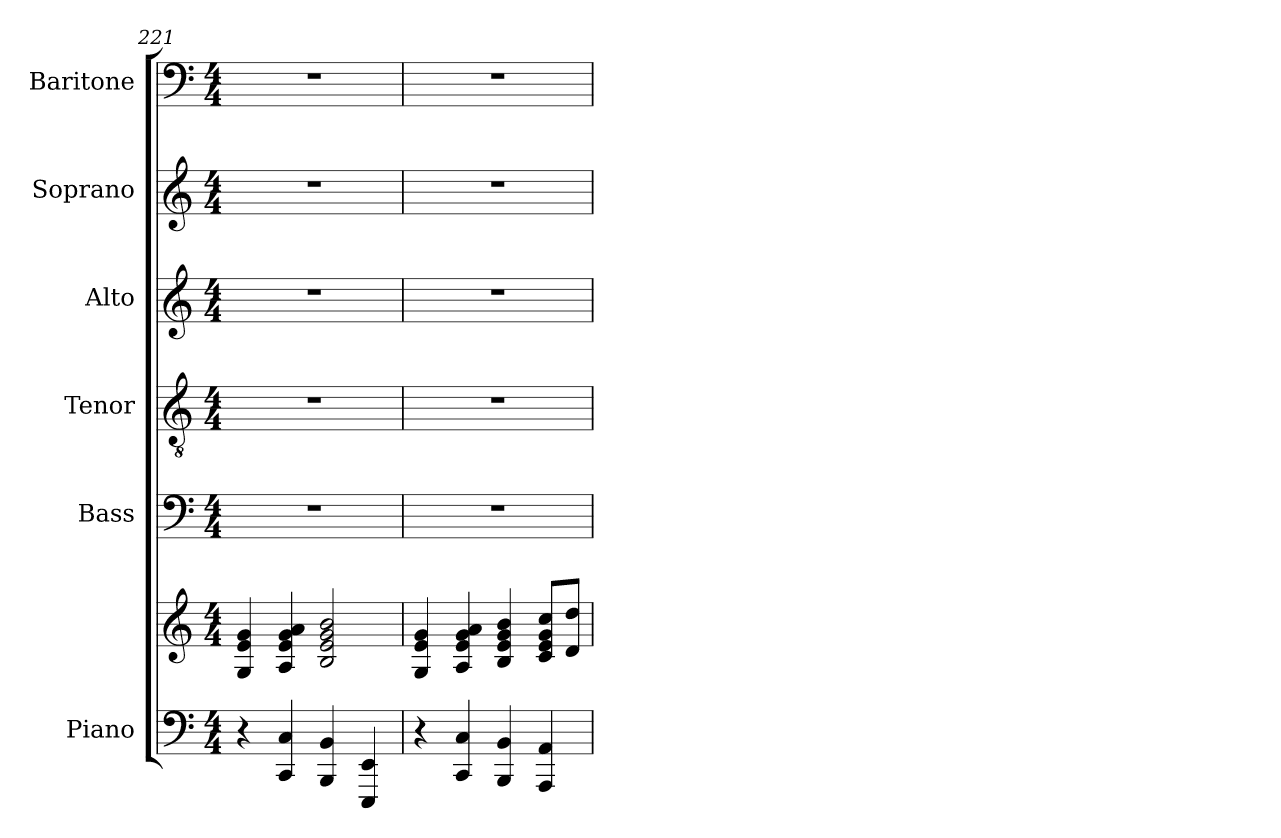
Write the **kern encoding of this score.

**kern	**kern	**kern	**kern	**kern	**kern	**kern
*part6	*part6	*part5	*part4	*part3	*part2	*part1
*staff7	*staff6	*staff5	*staff4	*staff3	*staff2	*staff1
*I"Piano	*	*I"Bass	*I"Tenor	*I"Alto	*I"Soprano	*I"Baritone
*	*	*I'B	*I'T	*I'A	*I'S	*
!!LO:LB:g=z
*clefF4	*clefG2	*clefF4	*clefGv2	*clefG2	*clefG2	*clefF4
*k[]	*k[]	*k[]	*k[]	*k[]	*k[]	*k[]
*C:	*C:	*C:	*C:	*C:	*C:	*C:
*M4/4	*M4/4	*M4/4	*M4/4	*M4/4	*M4/4	*M4/4
=221	=221	=221	=221	=221	=221	=221
*	*^	*	*	*	*	*
4r	4G 4e 4g	2ryy	1r	1r	1r	1r	1r
4CC 4C	4A 4e 4g 4a	.	.	.	.	.	.
4BBB 4BB	2B 2e 2g 2b	2ryy	.	.	.	.	.
4EEE 4EE	.	.	.	.	.	.	.
=222	=222	=222	=222	=222	=222	=222	=222
4r	4G 4e 4g	2ryy	1r	1r	1r	1r	1r
4CC 4C	4A 4e 4g 4a	.	.	.	.	.	.
4BBB 4BB	4B 4e 4g 4b	2ryy	.	.	.	.	.
4AAA 4AA	8c 8e 8g 8ccL	.	.	.	.	.	.
.	8d 8ddJ	.	.	.	.	.	.
*	*v	*v	*	*	*	*	*
=	=	=	=	=	=	=
*-	*-	*-	*-	*-	*-	*-
